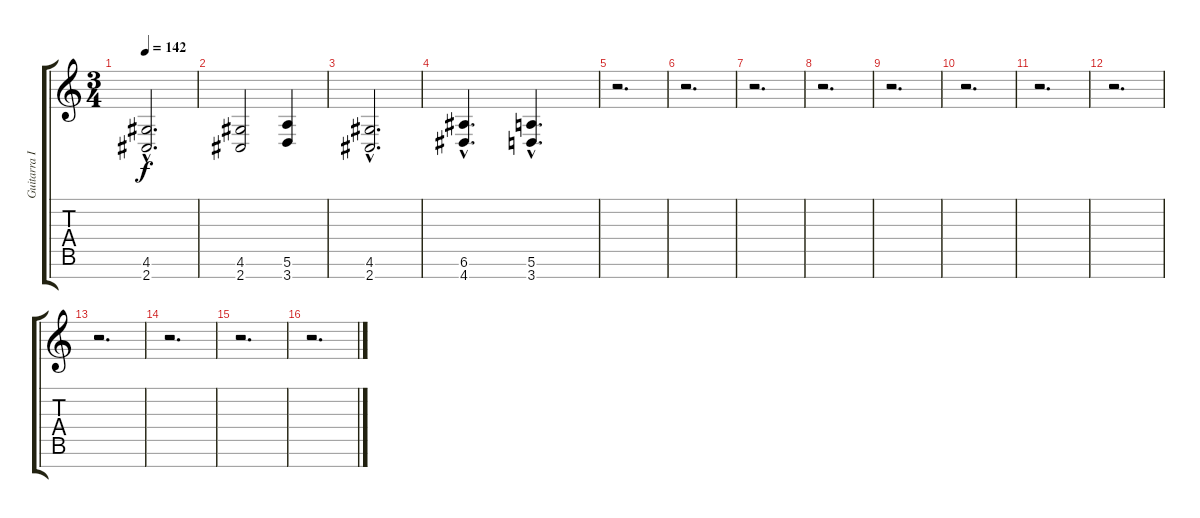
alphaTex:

\track ("Guitarra III" "Guitarra I") {instrument distortionguitar}
\staff {score tabs}
\tuning (E4 B3 G3 D3 A2 E2 B1) {hide}
\ts (3 4)
\tempo 142
\clef g2
\ks c
(4.6{hac} 2.7{hac}).2{d dy f} |
(4.6 2.7).2 (5.6 3.7).4 |
(4.6{hac} 2.7{hac}).2{d} |
(6.6{hac} 4.7{hac}).4{d} (5.6{hac} 3.7{hac}).4{d} |
r.2{d} |
r.2{d} |
r.2{d} |
r.2{d} |
r.2{d} |
r.2{d} |
r.2{d} |
r.2{d} |
r.2{d} |
r.2{d} |
r.2{d} |
r.2{d}
